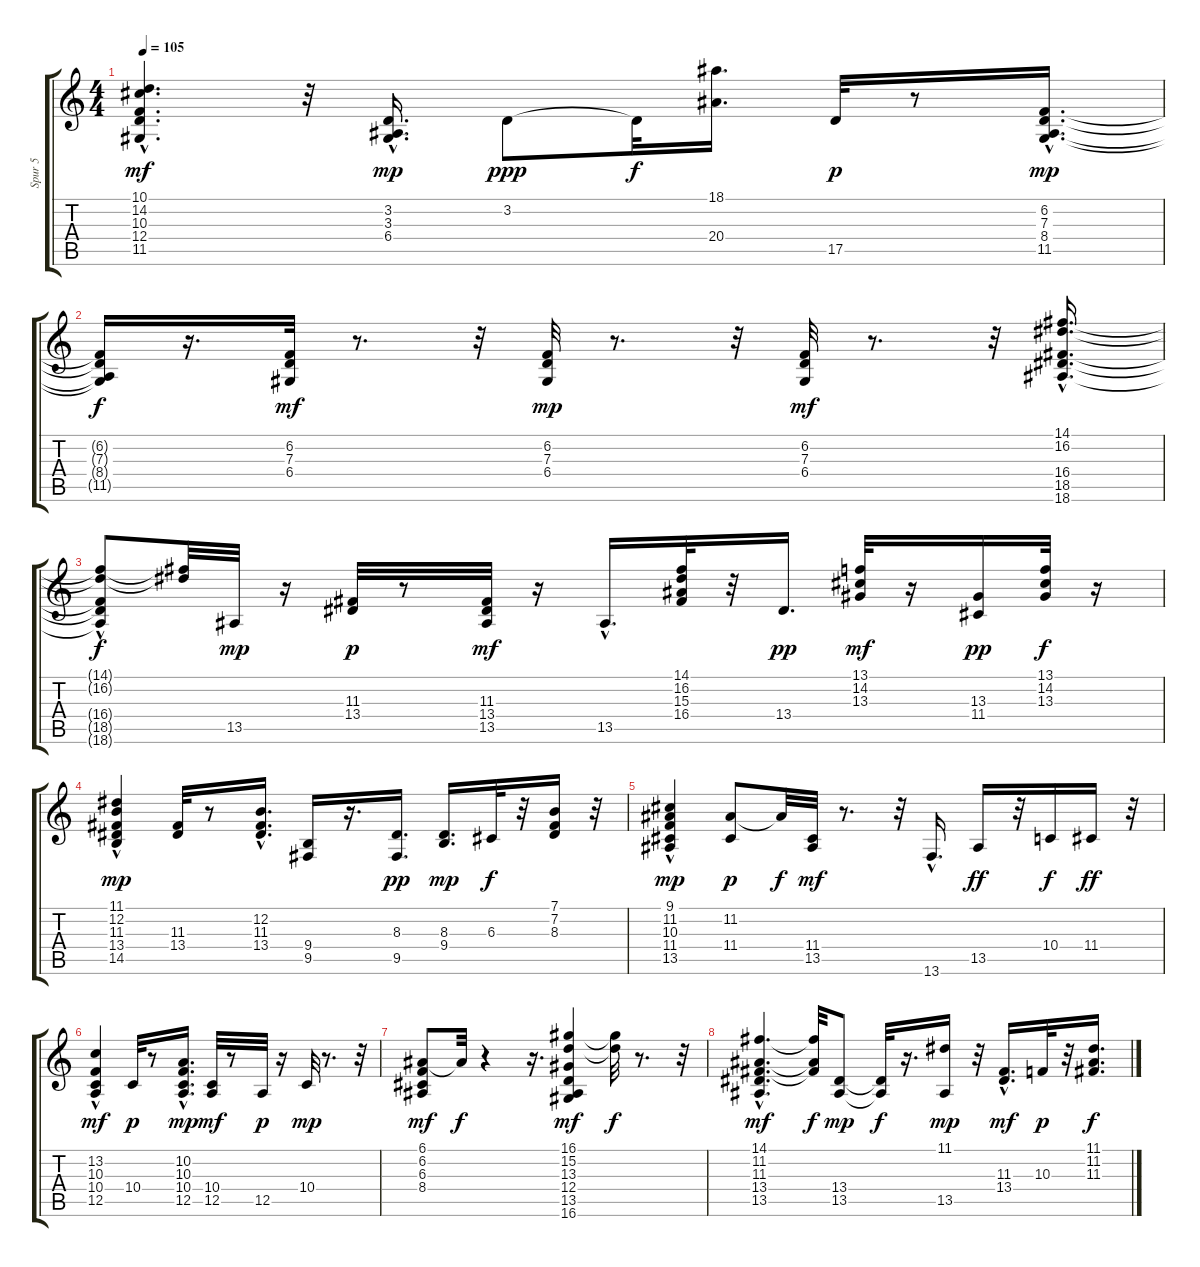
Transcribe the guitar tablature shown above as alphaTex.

\track ("Spur 5" "Spur 5") {instrument electricpiano1}
\staff {score tabs}
\tuning (E4 B3 G3 D3 A2 E2) {hide}
\ts (4 4)
\tempo 105
\clef g2
\ks c
(10.1{hac} 14.2 10.3{hac} 12.4 11.5{hac}).4{d dy mf} r.32 (3.2 3.3{hac} 6.4{hac}).16{d dy mp} 3.2.8{dy ppp} 3.2{t}.32{dy f} (18.1 20.4).16{d} 17.5.32{dy p} r.8 (6.2{hac} 7.3{hac} 8.4{hac} 11.5{hac}).16{d dy mp} |
(6.2{t} 7.3{t} 8.4{t} 11.5{t}).16{dy f} r.16{d} (6.2 7.3 6.4).32{dy mf} r.8{d} r.32 (6.2 7.3 6.4).32{dy mp} r.8{d} r.32 (6.2 7.3 6.4).32{dy mf} r.8{d} r.32 (14.1{hac} 16.2{hac} 16.4{hac} 18.5{hac} 18.6{hac}).16{d} |
(14.1{t} 16.2{t} 16.4{hac t} 18.5{hac t} 18.6{hac t}).8{dy f} (14.1{t} 16.2{t}).32 13.5.32{dy mp} r.16 (11.3 13.4).32{dy p} r.8 (11.3 13.4 13.5).32{dy mf} r.16 13.5{hac}.16{d} (14.1 16.2 15.3 16.4).32 r.32 13.4.16{d dy pp} (13.1 14.2 13.3).32{dy mf} r.16 (13.3 11.4).16{dy pp} (13.1 14.2 13.3).32{dy f} r.16 |
(11.1 12.2{hac} 11.3{hac} 13.4 14.5).4{dy mp} (11.3 13.4).32 r.8 (12.2{hac} 11.3 13.4).16{d} (9.4 9.5).16 r.16{d} (8.3 9.5).16{d dy pp} (8.3 9.4).16{d dy mp} 6.3.32{dy f} r.32 (7.1 7.2 8.3).16 r.32 |
(9.1 11.2 10.3{hac} 11.4{hac} 13.5).4{dy mp} (11.2 11.4).8{dy p} 11.2{t}.32{dy f} (11.4 13.5).32{dy mf} r.8{d} r.32 13.6{hac}.16{d} 13.5.16{dy ff} r.32 10.4.16{dy f} 11.4.16{dy ff} r.32 |
(13.2{hac} 10.3 10.4{hac} 12.5).4{dy mf} 10.4.32{dy p} r.8 (10.2{hac} 10.3 10.4 12.5).16{d dy mp} (10.4 12.5).32{dy mf} r.8 12.5.32{dy p} r.16 10.4.32{dy mp} r.8{d} r.32 |
(6.1 6.2 6.3 8.4).8{dy mf} 6.1{t}.32{dy f} r.4 r.16{d} (16.1 15.2 13.3 12.4 13.5 16.6).4{dy mf} (16.1{t} 15.2{t}).32{dy f} r.8{d} r.32 |
(14.1{hac} 11.2{hac} 11.3{hac} 13.4 13.5).4{d dy mf} (14.1{t} 11.2{t} 11.3{t}).32{dy f} (13.4 13.5).8{dy mp} (13.4{t} 13.5{t}).32{dy f} r.16{d} (11.1 13.5).16{dy mp} r.32 (11.3 13.4{hac}).16{d dy mf} 10.3.32{dy p} r.32 (11.1 11.2 11.3).16{d dy f}
